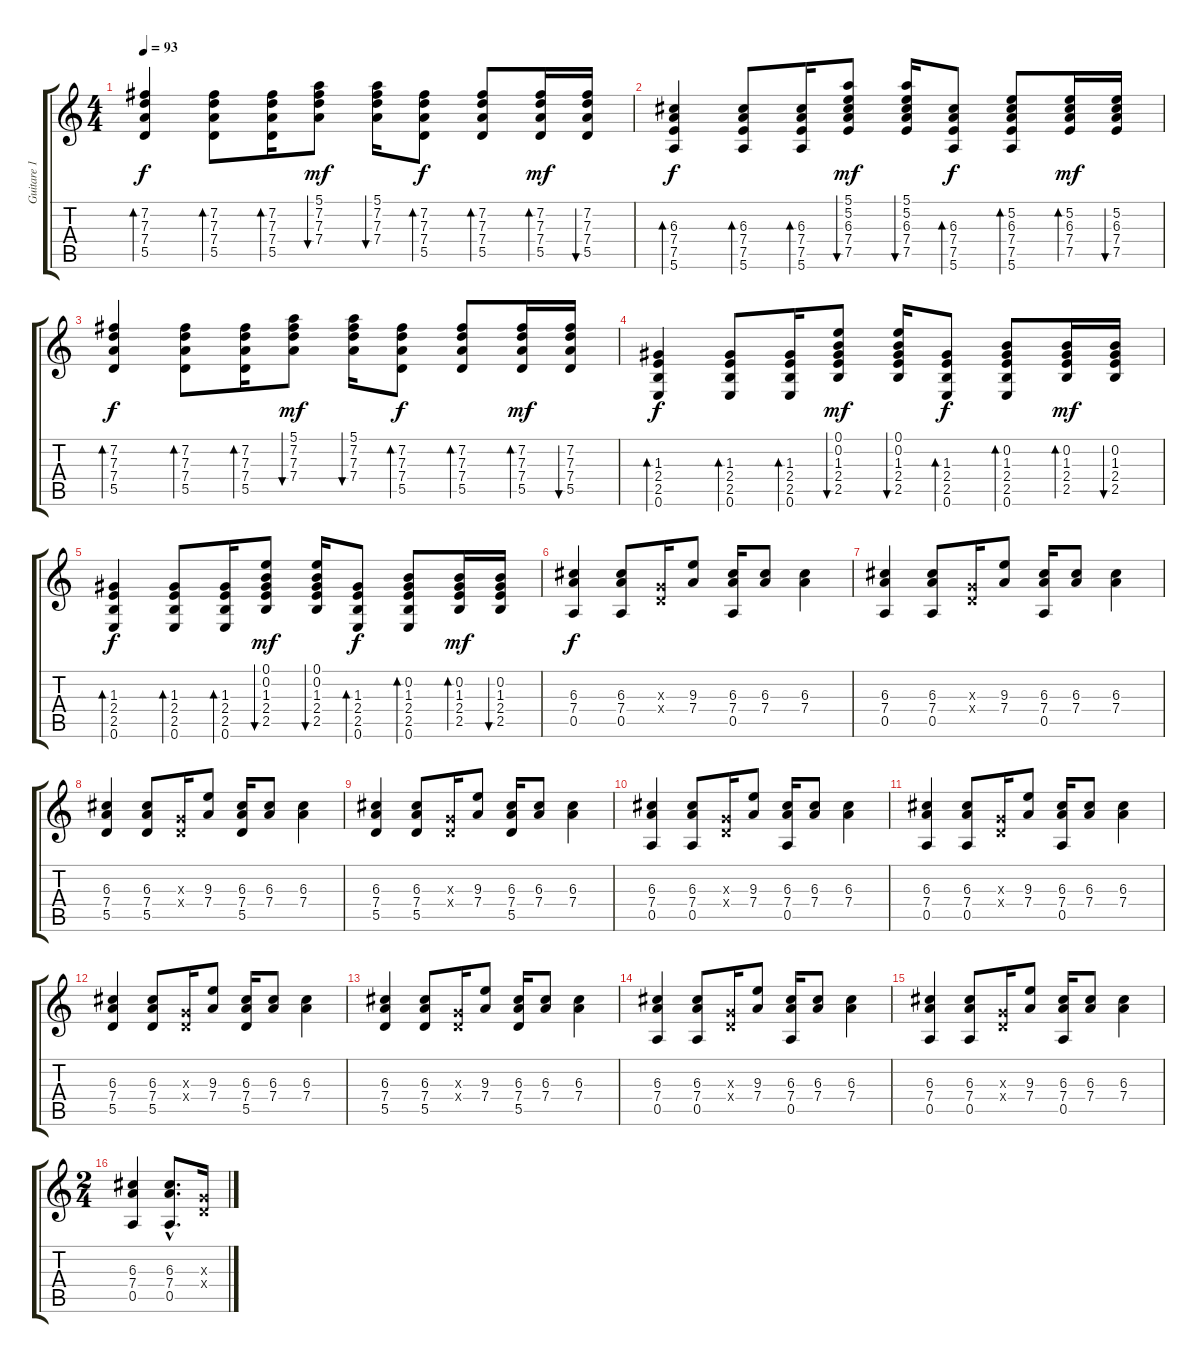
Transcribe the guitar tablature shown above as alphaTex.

\track ("Guitare 1" "Guitare 1") {instrument electricguitarjazz}
\staff {score tabs}
\tuning (E4 B3 G3 D3 A2 E2) {hide}
\ts (4 4)
\tempo 93
\clef g2
\ks c
(7.2 7.3 7.4 5.5).4{bd 240 dy f} (7.2 7.3 7.4 5.5).8{bd 120} (7.2 7.3 7.4 5.5).16{bd 120} (5.1 7.2 7.3 7.4).8{bu 120 dy mf} (5.1 7.2 7.3 7.4).16{bu 120} (7.2 7.3 7.4 5.5).8{bd 120 dy f} (7.2 7.3 7.4 5.5).8{bd 120} (7.2 7.3 7.4 5.5).16{bd 120 dy mf} (7.2 7.3 7.4 5.5).16{bu 120} |
(6.3 7.4 7.5 5.6).4{bd 240 dy f} (6.3 7.4 7.5 5.6).8{bd 120} (6.3 7.4 7.5 5.6).16{bd 120} (5.1 5.2 6.3 7.4 7.5).8{bu 120 dy mf} (5.1 5.2 6.3 7.4 7.5).16{bu 120} (6.3 7.4 7.5 5.6).8{bd 120 dy f} (5.2 6.3 7.4 7.5 5.6).8{bd 120} (5.2 6.3 7.4 7.5).16{bd 120 dy mf} (5.2 6.3 7.4 7.5).16{bu 120} |
(7.2 7.3 7.4 5.5).4{bd 240 dy f} (7.2 7.3 7.4 5.5).8{bd 120} (7.2 7.3 7.4 5.5).16{bd 120} (5.1 7.2 7.3 7.4).8{bu 120 dy mf} (5.1 7.2 7.3 7.4).16{bu 120} (7.2 7.3 7.4 5.5).8{bd 120 dy f} (7.2 7.3 7.4 5.5).8{bd 120} (7.2 7.3 7.4 5.5).16{bd 120 dy mf} (7.2 7.3 7.4 5.5).16{bu 120} |
(1.3 2.4 2.5 0.6).4{bd 240 dy f} (1.3 2.4 2.5 0.6).8{bd 120} (1.3 2.4 2.5 0.6).16{bd 120} (0.1 0.2 1.3 2.4 2.5).8{bu 120 dy mf} (0.1 0.2 1.3 2.4 2.5).16{bu 120} (1.3 2.4 2.5 0.6).8{bd 120 dy f} (0.2 1.3 2.4 2.5 0.6).8{bd 120} (0.2 1.3 2.4 2.5).16{bd 120 dy mf} (0.2 1.3 2.4 2.5).16{bu 120} |
(1.3 2.4 2.5 0.6).4{bd 240 dy f} (1.3 2.4 2.5 0.6).8{bd 120} (1.3 2.4 2.5 0.6).16{bd 120} (0.1 0.2 1.3 2.4 2.5).8{bu 120 dy mf} (0.1 0.2 1.3 2.4 2.5).16{bu 120} (1.3 2.4 2.5 0.6).8{bd 120 dy f} (0.2 1.3 2.4 2.5 0.6).8{bd 120} (0.2 1.3 2.4 2.5).16{bd 120 dy mf} (0.2 1.3 2.4 2.5).16{bu 120} |
(6.3 7.4 0.5).4{dy f} (6.3 7.4 0.5).8 (0.3{x} 0.4{x}).16 (9.3 7.4).8 (6.3 7.4 0.5).16 (6.3 7.4).8 (6.3 7.4).4 |
(6.3 7.4 0.5).4 (6.3 7.4 0.5).8 (0.3{x} 0.4{x}).16 (9.3 7.4).8 (6.3 7.4 0.5).16 (6.3 7.4).8 (6.3 7.4).4 |
(6.3 7.4 5.5).4 (6.3 7.4 5.5).8 (0.3{x} 0.4{x}).16 (9.3 7.4).8 (6.3 7.4 5.5).16 (6.3 7.4).8 (6.3 7.4).4 |
(6.3 7.4 5.5).4 (6.3 7.4 5.5).8 (0.3{x} 0.4{x}).16 (9.3 7.4).8 (6.3 7.4 5.5).16 (6.3 7.4).8 (6.3 7.4).4 |
(6.3 7.4 0.5).4 (6.3 7.4 0.5).8 (0.3{x} 0.4{x}).16 (9.3 7.4).8 (6.3 7.4 0.5).16 (6.3 7.4).8 (6.3 7.4).4 |
(6.3 7.4 0.5).4 (6.3 7.4 0.5).8 (0.3{x} 0.4{x}).16 (9.3 7.4).8 (6.3 7.4 0.5).16 (6.3 7.4).8 (6.3 7.4).4 |
(6.3 7.4 5.5).4 (6.3 7.4 5.5).8 (0.3{x} 0.4{x}).16 (9.3 7.4).8 (6.3 7.4 5.5).16 (6.3 7.4).8 (6.3 7.4).4 |
(6.3 7.4 5.5).4 (6.3 7.4 5.5).8 (0.3{x} 0.4{x}).16 (9.3 7.4).8 (6.3 7.4 5.5).16 (6.3 7.4).8 (6.3 7.4).4 |
(6.3 7.4 0.5).4 (6.3 7.4 0.5).8 (0.3{x} 0.4{x}).16 (9.3 7.4).8 (6.3 7.4 0.5).16 (6.3 7.4).8 (6.3 7.4).4 |
(6.3 7.4 0.5).4 (6.3 7.4 0.5).8 (0.3{x} 0.4{x}).16 (9.3 7.4).8 (6.3 7.4 0.5).16 (6.3 7.4).8 (6.3 7.4).4 |
\ts (2 4)
(6.3 7.4 0.5).4 (6.3{hac} 7.4{hac} 0.5{hac}).8{d} (0.3{x} 0.4{x}).16
